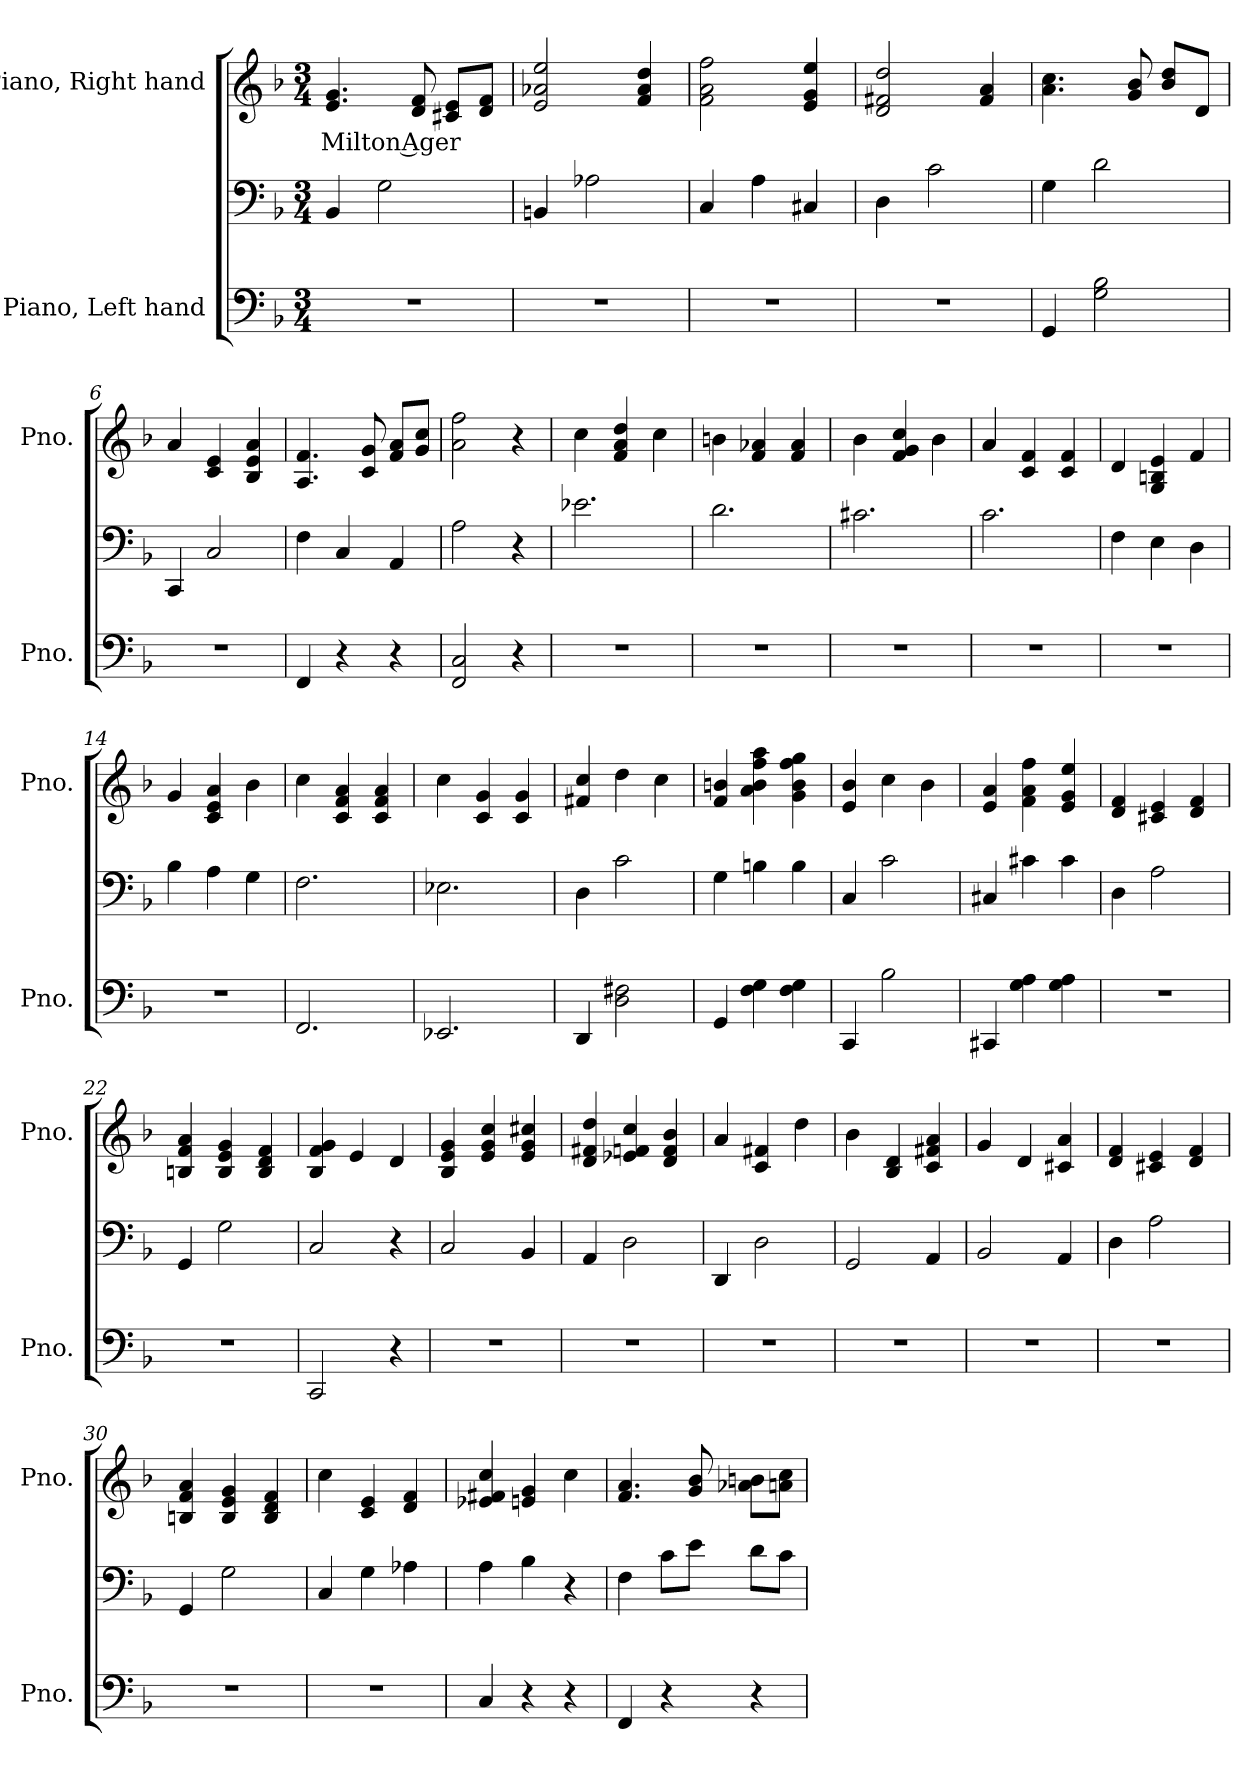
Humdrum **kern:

**kern	**kern	**kern	**text
*part2	*part2	*part1	*part1
*staff3	*staff2	*staff1	*staff1
*I"Piano, Left hand	*	*I"Piano, Right hand	*
*I'Pno.	*	*I'Pno.	*
*clefF4	*clefF4	*clefG2	*
*k[b-]	*k[b-]	*k[b-]	*
*M3/4	*M3/4	*M3/4	*
*MM120	*MM120	*MM120	*
=1	=1	=1	=1
!	!	!	!LO:LY:b
2.r	4BB-/	4.e/ 4.g/	Milton Ager
.	2G\	.	.
.	.	8d/ 8f/	.
.	.	8c#X/ 8e/L	.
.	.	8d/ 8f/J	.
=2	=2	=2	=2
2.r	4BBn/	2e/ 2a-X/ 2ee/	.
.	2A-X\	.	.
.	.	4f/ 4a-/ 4dd/	.
=3	=3	=3	=3
2.r	4C/	2f\ 2a\ 2ff\	.
.	4A\	.	.
.	4C#X/	4e/ 4g/ 4ee/	.
=4	=4	=4	=4
2.r	4D\	2d/ 2f#X/ 2dd/	.
.	2c\	.	.
.	.	4f#/ 4a/	.
=5	=5	=5	=5
4GG/	4G\	4.a\ 4.cc\	.
2G\ 2B-\	2d\	.	.
.	.	8g/ 8b-/	.
.	.	8b-/ 8dd/L	.
.	.	8d/J	.
=6	=6	=6	=6
2.r	4CC/	4a/	.
.	2C/	4c/ 4e/	.
.	.	4B-/ 4e/ 4a/	.
!!LO:LB:g=z
=7	=7	=7	=7
4FF/	4F\	4.A/ 4.f/	.
4r	4C/	.	.
.	.	8c/ 8g/	.
4r	4AA/	8f/ 8a/L	.
.	.	8g/ 8cc/J	.
=8	=8	=8	=8
2FF/ 2C/	2A\	2a\ 2ff\	.
4r	4r	4r	.
=9	=9	=9	=9
2.r	2.e-X\	4cc\	.
.	.	4f/ 4a/ 4dd/	.
.	.	4cc\	.
=10	=10	=10	=10
2.r	2.d\	4bn\	.
.	.	4f/ 4a-X/	.
.	.	4f/ 4a-/	.
=11	=11	=11	=11
2.r	2.c#X\	4b-\	.
.	.	4f/ 4g/ 4cc/	.
.	.	4b-\	.
=12	=12	=12	=12
2.r	2.c\	4a/	.
.	.	4c/ 4f/	.
.	.	4c/ 4f/	.
=13	=13	=13	=13
2.r	4F\	4d/	.
.	4E\	4G/ 4Bn/ 4e/	.
.	4D\	4f/	.
=14	=14	=14	=14
2.r	4B-\	4g/	.
.	4A\	4c/ 4e/ 4a/	.
.	4G\	4b-\	.
=15	=15	=15	=15
2.FF/	2.F\	4cc\	.
.	.	4c/ 4f/ 4a/	.
.	.	4c/ 4f/ 4a/	.
!!LO:LB:g=z
=16	=16	=16	=16
2.EE-X/	2.E-X\	4cc\	.
.	.	4c/ 4g/	.
.	.	4c/ 4g/	.
=17	=17	=17	=17
4DD/	4D\	4f#X/ 4cc/	.
2D\ 2F#X\	2c\	4dd\	.
.	.	4cc\	.
=18	=18	=18	=18
4GG/	4G\	4f/ 4bn/	.
4F\ 4G\	4Bn\	4a\ 4b\ 4ff\ 4aa\	.
4F\ 4G\	4B\	4g\ 4b\ 4ff\ 4gg\	.
=19	=19	=19	=19
4CC/	4C/	4e/ 4b-/	.
2B-\	2c\	4cc\	.
.	.	4b-\	.
=20	=20	=20	=20
4CC#X/	4C#X/	4e/ 4a/	.
4G\ 4A\	4c#X\	4f\ 4a\ 4ff\	.
4G\ 4A\	4c#\	4e/ 4g/ 4ee/	.
=21	=21	=21	=21
2.r	4D\	4d/ 4f/	.
.	2A\	4c#X/ 4e/	.
.	.	4d/ 4f/	.
=22	=22	=22	=22
2.r	4GG/	4Bn/ 4f/ 4a/	.
.	2G\	4B/ 4e/ 4g/	.
.	.	4B/ 4d/ 4f/	.
=23	=23	=23	=23
2CC/	2C/	4B-/ 4f/ 4g/	.
.	.	4e/	.
4r	4r	4d/	.
!!LO:LB:g=z
=24	=24	=24	=24
2.r	2C/	4B-/ 4e/ 4g/	.
.	.	4e/ 4g/ 4cc/	.
.	4BB-/	4e/ 4g/ 4cc#X/	.
=25	=25	=25	=25
2.r	4AA/	4d/ 4f#X/ 4dd/	.
.	2D\	4e-X/ 4fn/ 4cc/	.
.	.	4d/ 4f/ 4b-/	.
=26	=26	=26	=26
2.r	4DD/	4a/	.
.	2D\	4c/ 4f#X/	.
.	.	4dd\	.
=27	=27	=27	=27
2.r	2GG/	4b-\	.
.	.	4B-/ 4d/	.
.	4AA/	4c/ 4f#X/ 4a/	.
=28	=28	=28	=28
2.r	2BB-/	4g/	.
.	.	4d/	.
.	4AA/	4c#X/ 4a/	.
=29	=29	=29	=29
2.r	4D\	4d/ 4f/	.
.	2A\	4c#X/ 4e/	.
.	.	4d/ 4f/	.
=30	=30	=30	=30
2.r	4GG/	4Bn/ 4f/ 4a/	.
.	2G\	4B/ 4e/ 4g/	.
.	.	4B/ 4d/ 4f/	.
=31	=31	=31	=31
2.r	4C/	4cc\	.
.	4G\	4c/ 4e/	.
.	4A-X\	4d/ 4f/	.
!!LO:PB:g=z
=32	=32	=32	=32
4C/	4A\	4e-X/ 4f#X/ 4cc/	.
4r	4B-\	4en/ 4g/	.
4r	4r	4cc\	.
=33	=33	=33	=33
4FF/	4F\	4.f/ 4.a/	.
4r	8c\L	.	.
.	8e\J	8g/ 8b-/	.
4r	8d\L	8a-X\ 8bn\L	.
.	8c\J	8an\ 8cc\J	.
=	=	=	=
*-	*-	*-	*-
